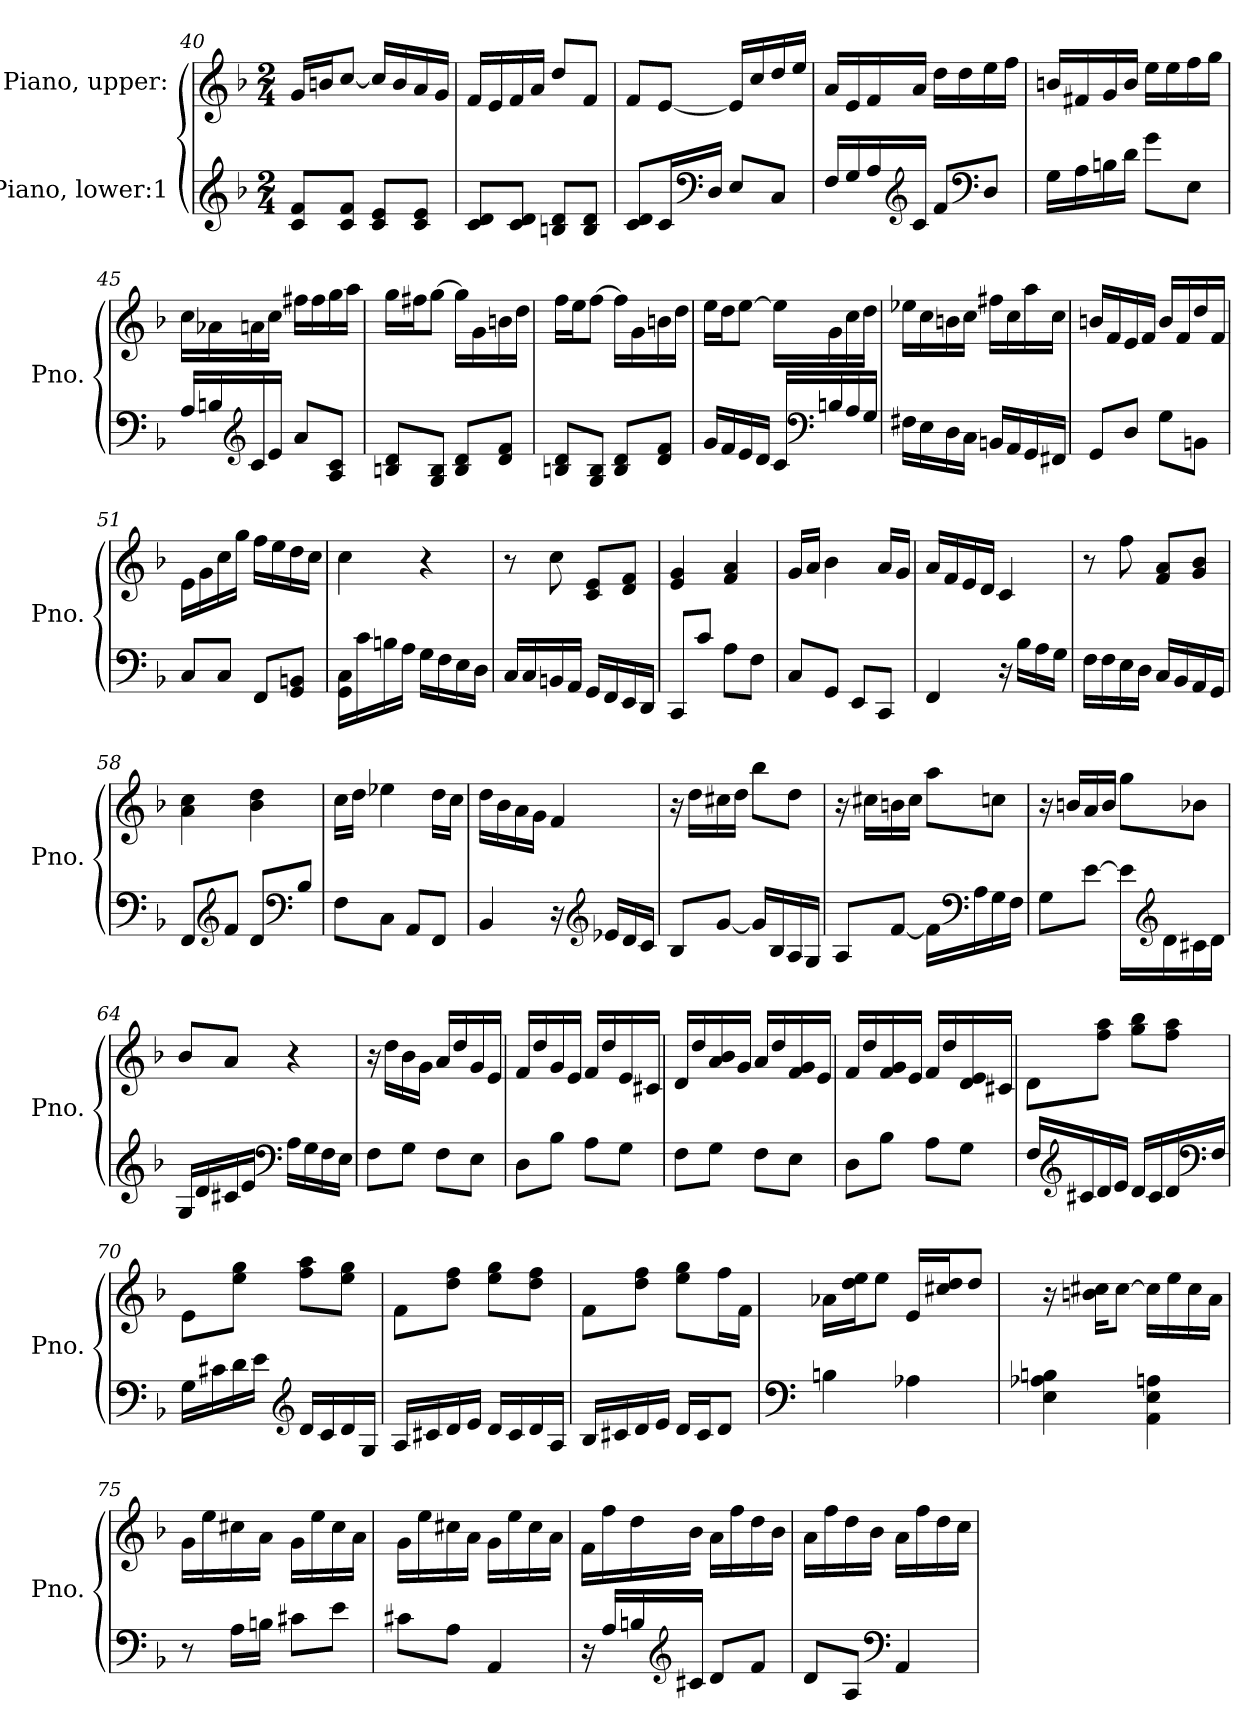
**kern	**kern
*part2	*part1
*staff2	*staff1
*I"Piano, lower:1	*I"Piano, upper:
*I'Pno.	*I'Pno.
*clefG2	*clefG2
*k[b-]	*k[b-]
*M2/4	*M2/4
=40	=40
8c/ 8f/L	16g/LL
.	16bn/J
8c/ 8f/J	[8cc/J
8c/ 8e/L	16cc/LL]
.	16b/
8c/ 8e/J	16a/
.	16g/JJ
=41	=41
8c/ 8d/L	16f/LL
.	16e/
8c/ 8d/J	16f/
.	16a/JJ
8Bn/ 8d/L	8dd/L
8B/ 8d/J	8f/J
!!LO:LB:g=z
=42	=42
8c/ 8d/L	8f/L
16c/L	[8e/J
*clefF4	*
16D/JJ	.
8E/L	16e/LL]
.	16cc/
8C/J	16dd/
.	16ee/JJ
=43	=43
16F/LL	16a/LL
16G/	16e/
16A/	16f/
*clefG2	*
16c/JJ	16a/JJ
8f/L	16dd\LL
.	16dd\
*clefF4	*
8D/J	16ee\
.	16ff\JJ
=44	=44
16G\LL	16bn/LL
16A\	16f#X/
16Bn\	16g/
16d\JJ	16b/JJ
8g\L	16ee\LL
.	16ee\
8E\J	16ff\
.	16gg\JJ
=45	=45
16A/LL	16cc\LL
16Bn/	16a-X\
*clefG2	*
16c/	16an\
16e/JJ	16cc\JJ
8a/L	16ff#X\LL
.	16ff#\
8A/ 8c/J	16gg\
.	16aa\JJ
!!LO:LB:g=z
=46	=46
8Bn/ 8d/L	16gg\LL
.	16ff#X\J
8G/ 8B/J	[8gg\J
8B/ 8d/L	16gg\LL]
.	16g\
8d/ 8f/J	16bn\
.	16dd\JJ
=47	=47
8Bn/ 8d/L	16ff\LL
.	16ee\J
8G/ 8B/J	[8ff\J
8B/ 8d/L	16ff\LL]
.	16g\
8d/ 8f/J	16bn\
.	16dd\JJ
=48	=48
16g/LL	16ee\LL
16f/	16dd\J
16e/	[8ee\J
16d/JJ	.
16c/LL	16ee\LL]
*clefF4	*
16Bn/	16g\
16A/	16cc\
16G/JJ	16dd\JJ
=49	=49
16F#X\LL	16ee-X\LL
16E\	16cc\
16D\	16bn\
16C\JJ	16cc\JJ
16BBn/LL	16ff#X\LL
16AA/	16cc\
16GG/	16aa\
16FF#X/JJ	16cc\JJ
!!LO:LB:g=z
=50	=50
8GG/L	16bn/LL
.	16f/
8D/J	16e/
.	16f/JJ
8G\L	16b/LL
.	16f/
8BBn\J	16dd/
.	16f/JJ
=51	=51
8C/L	16e\LL
.	16g\
8C/J	16cc\
.	16gg\JJ
8FF/L	16ff\LL
.	16ee\
8GG/ 8BBn/J	16dd\
.	16cc\JJ
=52	=52
16GG\ 16C\LL	4cc\
16c\	.
16Bn\	.
16A\JJ	.
16G\LL	4r
16F\	.
16E\	.
16D\JJ	.
=53	=53
16C/LL	8r
16C/	.
16BBn/	8cc\
16AA/JJ	.
16GG/LL	8c/ 8e/L
16FF/	.
16EE/	8d/ 8f/J
16DD/JJ	.
=54	=54
8CC/L	4e/ 4g/
8c/J	.
8A\L	4f/ 4a/
8F\J	.
!!LO:PB:g=z
=55	=55
8C/L	16g/LL
.	16a/JJ
8GG/J	4b-\
8EE/L	.
8CC/J	16a/LL
.	16g/JJ
=56	=56
4FF/	16a/LL
.	16f/
.	16e/
.	16d/JJ
16r	4c/
16B-\LL	.
16A\	.
16G\JJ	.
=57	=57
16F\LL	8r
16F\	.
16E\	8ff\
16D\JJ	.
16C/LL	8f/ 8a/L
16BB-/	.
16AA/	8g/ 8b-/J
16GG/JJ	.
=58	=58
8FF/L	4a\ 4cc\
*clefG2	*
8f/J	.
8d/L	4b-\ 4dd\
*clefF4	*
8B-/J	.
=59	=59
8F\L	16cc\LL
.	16dd\JJ
8C\J	4ee-X\
8AA/L	.
8FF/J	16dd\LL
.	16cc\JJ
!!LO:LB:g=z
=60	=60
4BB-/	16dd\LL
.	16b-\
.	16a\
.	16g\JJ
16r	4f/
*clefG2	*
16e-X/LL	.
16d/	.
16c/JJ	.
=61	=61
8B-/L	16r
.	16dd\LL
[8g/J	16cc#X\
.	16dd\JJ
16g/LL]	8bb-\L
16B-/	.
16A/	8dd\J
16G/JJ	.
=62	=62
8A/L	16r
.	16cc#X\LL
[8f/J	16bn\
.	16cc#\JJ
16f\LL]	8aa\L
*clefF4	*
16A\	.
16G\	8ccn\J
16F\JJ	.
=63	=63
8G\L	16r
.	16bn/LL
[8e\J	16a/
.	16b/JJ
16e\LL]	8gg\L
*clefG2	*
16d\	.
16c#X\	8b-X\J
16d\JJ	.
!!LO:LB:g=z
=64	=64
16G/LL	8b-/L
16d/	.
16c#X/	8a/J
16e/JJ	.
*clefF4	*
16A\LL	4r
16G\	.
16F\	.
16E\JJ	.
=65	=65
8F\L	16r
.	16dd\LL
8G\J	16b-\
.	16g\JJ
8F\L	16a/LL
.	16dd/
8E\J	16g/
.	16e/JJ
=66	=66
8D\L	16f/LL
.	16dd/
8B-\J	16g/
.	16e/JJ
8A\L	16f/LL
.	16dd/
8G\J	16e/
.	16c#X/JJ
=67	=67
8F\L	16d/LL
.	16dd/
8G\J	16a/ 16b-/
.	16g/JJ
8F\L	16a/LL
.	16dd/
8E\J	16f/ 16g/
.	16e/JJ
!!LO:LB:g=z
=68	=68
8D\L	16f/LL
.	16dd/
8B-\J	16f/ 16g/
.	16e/JJ
8A\L	16f/LL
.	16dd/
8G\J	16d/ 16e/
.	16c#X/JJ
=69	=69
16F/LL	8d\L
*clefG2	*
16c#X/	.
16d/	8ff\ 8aa\J
16e/JJ	.
16d/LL	8gg\ 8bb-\L
16c#/	.
16d/	8ff\ 8aa\J
*clefF4	*
16F/JJ	.
=70	=70
16G\LL	8e\L
16c#X\	.
16d\	8ee\ 8gg\J
16e\JJ	.
*clefG2	*
16d/LL	8ff\ 8aa\L
16c#/	.
16d/	8ee\ 8gg\J
16G/JJ	.
!!LO:LB:g=z
=71	=71
16A/LL	8f\L
16c#X/	.
16d/	8dd\ 8ff\J
16e/JJ	.
16d/LL	8ee\ 8gg\L
16c#/	.
16d/	8dd\ 8ff\J
16A/JJ	.
=72	=72
16B-/LL	8f\L
16c#X/	.
16d/	8dd\ 8ff\J
16e/JJ	.
16d/LL	8ee\ 8gg\L
16c#/J	.
8d/J	16ff\L
.	16f\JJ
=73	=73
*clefF4	*
4Bn\	16a-X\LL
.	16dd\ 16ee\J
.	8ee\J
4A-X\	16e/LL
.	16cc#X/ 16dd/J
.	8dd/J
=74	=74
4E\ 4A-X\ 4Bn\	16r
.	16bn\ 16cc#X\KL
.	[8cc#\J
4AA\ 4E\ 4An\	16cc#\LL]
.	16ee\
.	16cc#\
.	16a\JJ
!!LO:LB:g=z
=75	=75
8r	16g\LL
.	16ee\
16A\LL	16cc#X\
16Bn\JJ	16a\JJ
8c#X\L	16g\LL
.	16ee\
8e\J	16cc#\
.	16a\JJ
=76	=76
8c#X\L	16g\LL
.	16ee\
8A\J	16cc#X\
.	16a\JJ
4AA/	16g\LL
.	16ee\
.	16cc#\
.	16a\JJ
=77	=77
16r	16f\LL
16A/LL	16ff\
16Bn/	16dd\
*clefG2	*
16c#X/JJ	16b-\JJ
8d/L	16a\LL
.	16ff\
8f/J	16dd\
.	16b-\JJ
=78	=78
8d/L	16a\LL
.	16ff\
8A/J	16dd\
.	16b-\JJ
*clefF4	*
4AA/	16a\LL
.	16ff\
.	16dd\
.	16cc\JJ
=	=
*-	*-
